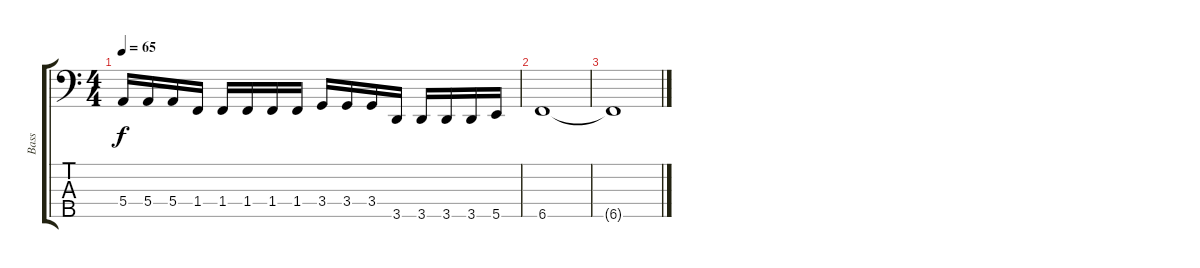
\track ("Bass" "Bass") {instrument electricbassfinger}
\staff {score tabs}
\tuning (G2 D2 A1 E1 B0) {hide}
\ts (4 4)
\tempo 65
\clef f4
\ks c
5.4.16{dy f} 5.4.16 5.4.16 1.4.16 1.4.16 1.4.16 1.4.16 1.4.16 3.4.16 3.4.16 3.4.16 3.5.16 3.5.16 3.5.16 3.5.16 5.5.16 |
6.5.1 |
6.5{t}.1
